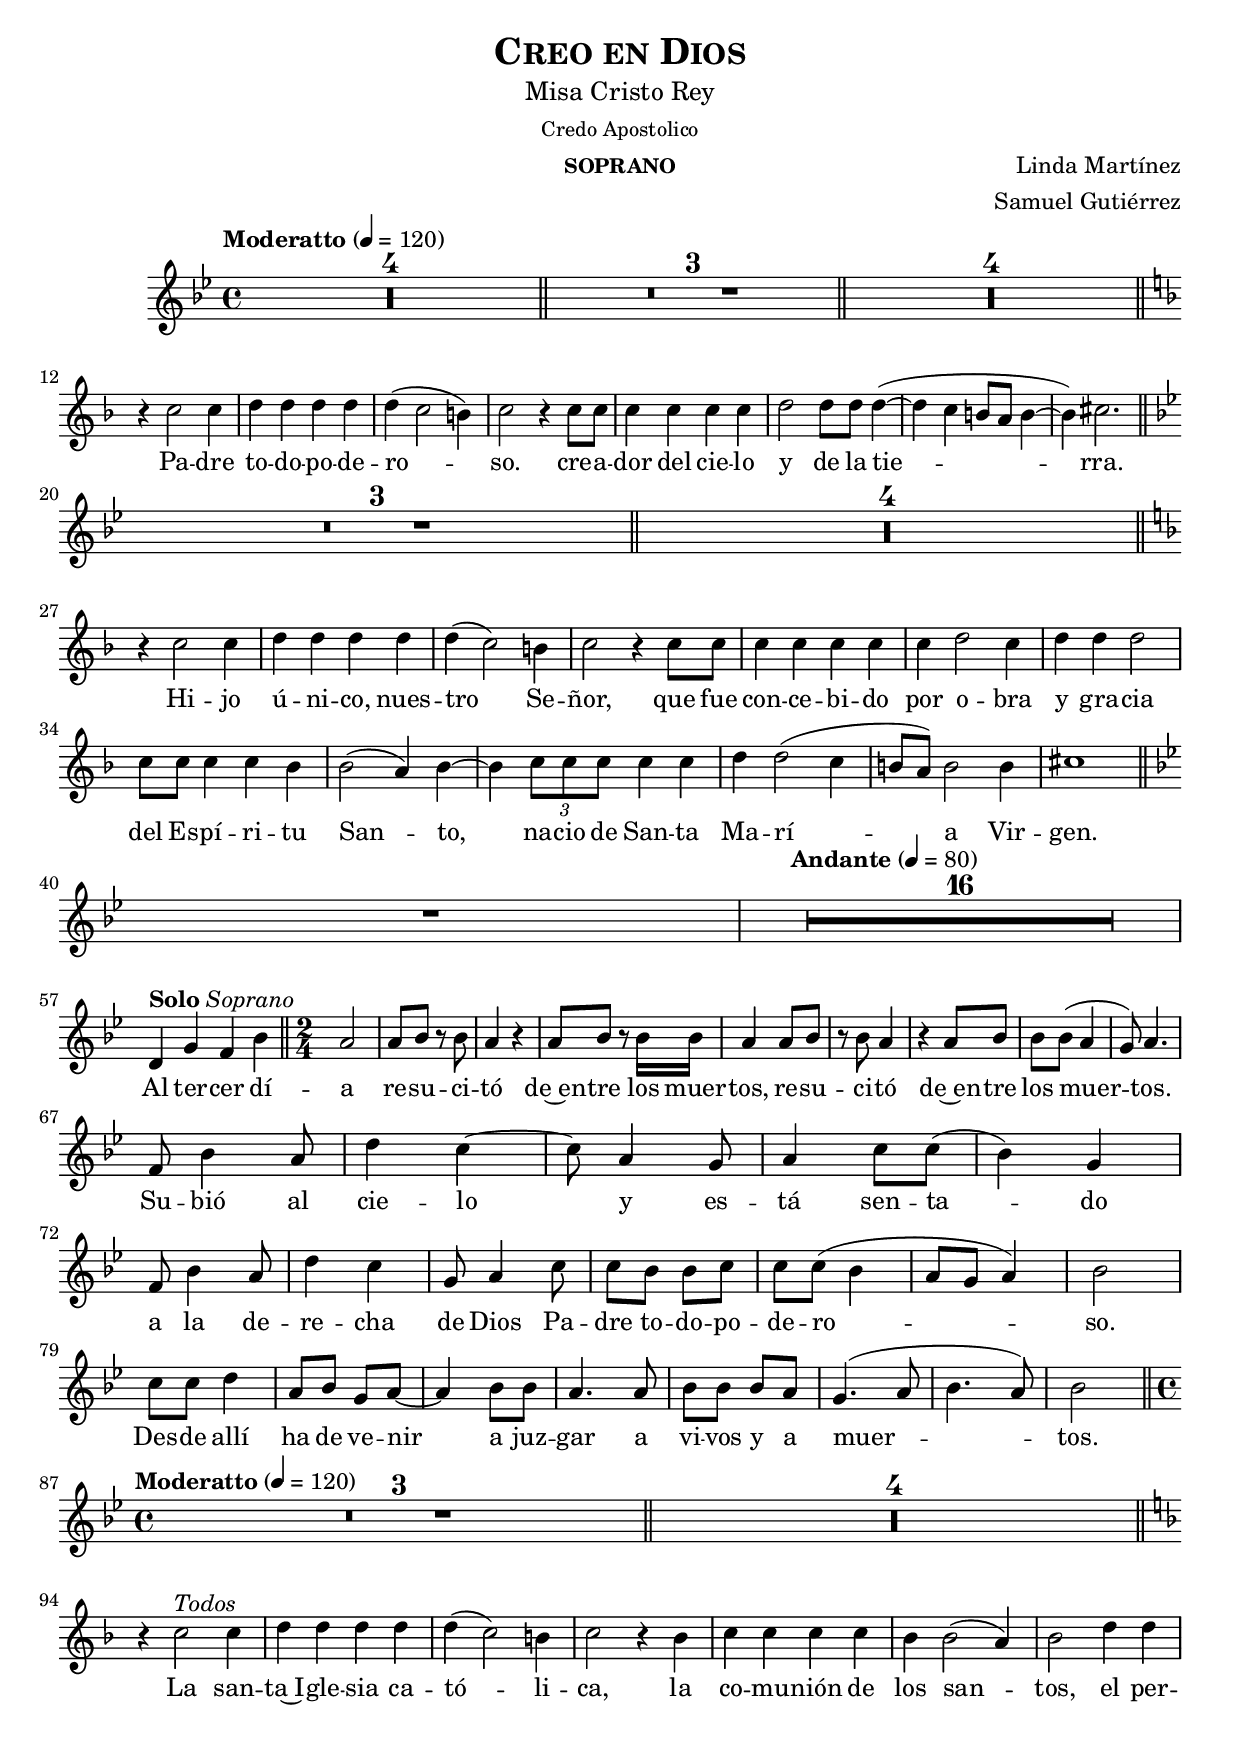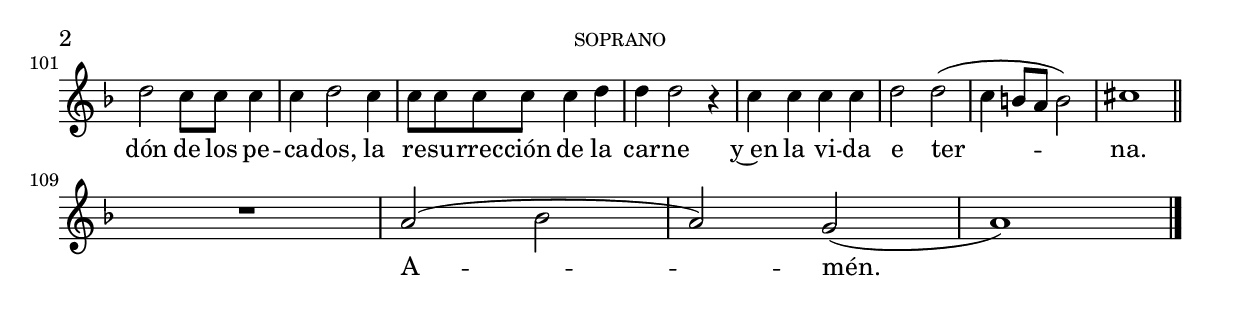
%  Creo en Dios - Renaissance way melody
%  Music and accompaniment by serachsam

\language "espanol"
\version "2.23.2"

% --- Global parameters
particle = 1
jump = \break

% --- Includes
\include "global.ily"
soprano_music = \relative do' {
  \compressEmptyMeasures
  \dynamicUp

  R1*4 |
  R1*3 |
  R1*4 | #(if (= particle 1) jump "") % 11
  r4 do'2 do4 |
  re4 re re re |
  re( do2 si4) |
  do2 r4 do8 do |
  do4 do do do |
  re2 re8 re re4(~ |
  re4 do si8 la si4~ |
  si4) dos2. | #(if (= particle 1) jump "") % 19
  R1*3 |
  R1*4 | #(if (= particle 1) jump "") % 26
  r4 do2 do4 |
  re4 re re re |
  re( do2) si4 |
  do2 r4 do8 do |
  do4 do do do |
  do4 re2 do4 |
  re4 re re2 | #(if (= particle 1) jump "") % 33
  do8 do do4 do sib4 |
  sib2( la4) sib4~ |
  sib4 \tuplet 3/2 {do8 do do} do4 do |
  re4 re2( do4 |
  si8 la) si2 si4 |
  dos1 | #(if (= particle 1) jump "") % 40
  R1 |
  R1*16 | #(if (= particle 1) jump "") % 56
  re,4^\markup{ \bold "Solo" \italic "Soprano"} sol fa sib |
  la2 |
  la8 sib r sib |
  la4 r4 |
  la8 sib r sib16 sib |
  la4 la8 sib |
  r8 sib la4 |
  r4 la8 sib |
  sib8 sib( la4 |
  sol8) la4. | #(if (= particle 1) jump "") % 66
  fa8 sib4 la8 |
  re4 do4~ |
  do8 la4 sol8 |
  la4 do8 do( |
  sib4) sol | #(if (= particle 1) jump "") % 70
  fa8 sib4 la8 |
  re4 do4 |
  sol8 la4 do8 |
  do sib sib do |
  do do( sib4 |
  la8 sol la4) |
  sib2 | #(if (= particle 1) jump "") % 78
  do8 do re4 |
  la8 sib sol la8~ |
  la4 sib8 sib |
  la4. la8 |
  sib sib sib8 la8 |
  sol4.( la8 |
  sib4. la8) |
  sib2 | #(if (= particle 1) jump "") % 86
  R1*3 |
  R1*4 | #(if (= particle 1) jump "") % 93
  r4 do2^\markup{ \italic "Todos"} do4 |
  re4 re re re |
  re( do2) si4 |
  do2 r4 sib |
  do4 do do do |
  sib4 sib2( la4) |
  sib2 re4 re | #(if (= particle 1) jump "") % 100
  re2 do8 do do4 |
  do4 re2 do4 |
  do8 do do do do4 re |
  re re2 r4 |
  do4 do do do |
  re2 re2( |
  do4 si8 la si2) |
  dos1 | #(if (= particle 1) jump "") % 108
  R1 |
  la2( sib la) sol( la1) |
}

soprano_lyrics = \lyricmode {
  Pa -- dre to -- do -- po -- de -- ro -- so.
  cre -- a -- dor del cie -- lo y de la tie -- rra.

  Hi -- jo ú -- ni -- co, nues -- tro Se -- ñor,
  que fue con -- ce -- bi -- do por o -- bra y gra -- cia del Es -- pí -- ri -- tu San -- to,
  na -- cio de San -- ta Ma -- rí -- a Vir -- gen.

  Al ter -- cer dí -- a re -- su -- ci -- tó de~en -- tre los muer -- tos,
  re -- su -- ci -- tó de~en -- tre los muer -- tos.
  Su -- bió al cie -- lo y es -- tá sen -- ta -- do
  a la de -- re -- cha de Dios Pa -- dre to -- do -- po -- de -- ro -- so.
  Des -- de allí ha de ve -- nir a juz -- gar a vi -- vos y a muer -- tos.

  La san -- ta~I -- gle -- sia ca -- tó -- li -- ca,
  la co -- mu -- nión de los san -- tos,
  el per -- dón de los pe -- ca -- dos,
  la re -- su -- rrec -- ción de la car -- ne
  y~en la vi -- da e ter -- na.

  A -- mén.
}


% --- Global size
% #(set-global-staff-size 20)

% --- Header
\header {
  title = \markup{\smallCaps \title}
  subtitle = \markup{\medium \subtitle}
  subsubtitle = \markup{\medium \subsubtitle}
  instrument = \markup{\caps "soprano"}
  composer = \markup {\right-column {\autor \arranger}}
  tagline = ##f
  breakbefore = ##t
}

% --- Music

% --- Harmonie

% --- Sheet
\score {
  <<
    \new Staff { <<
      \set Staff.midiInstrument = #"oboe"
      \new Voice = "soprano" { << \global \soprano_music >> }
      \new Lyrics \lyricsto "soprano" { \soprano_lyrics }
    >> }
  >>
  \midi { }
  \layout { }
}

% --- Paper
\paper{
  #(set-default-paper-size "letter")
}
